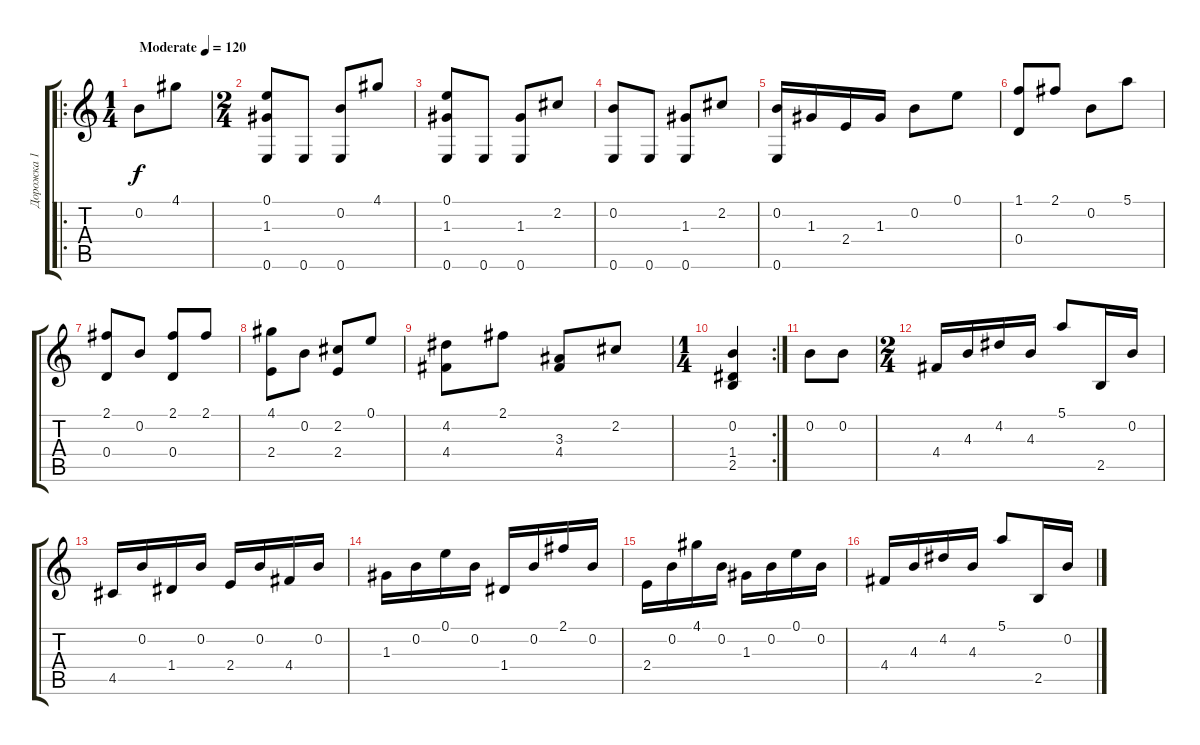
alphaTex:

\track ("Дорожка 1" "Дорожка 1") {instrument acousticguitarnylon}
\staff {score tabs}
\tuning (E4 B3 G3 D3 A2 E2) {hide}
\ro
\ts (1 4)
\tempo (120 "Moderate")
\clef g2
\ks c
0.2.8{dy f instrument acousticguitarnylon} 4.1.8 |
\ts (2 4)
(0.1 1.3 0.6).8 0.6.8 (0.2 0.6).8 4.1.8 |
(0.1 1.3 0.6).8 0.6.8 (1.3 0.6).8 2.2.8 |
(0.2 0.6).8 0.6.8 (1.3 0.6).8 2.2.8 |
(0.2 0.6).16 1.3.16 2.4.16 1.3.16 0.2.8 0.1.8 |
(1.1 0.4).8 2.1.8 0.2.8 5.1.8 |
(2.1 0.4).8 0.2.8 (2.1 0.4).8 2.1.8 |
(4.1 2.4).8 0.2.8 (2.2 2.4).8 0.1.8 |
(4.2 4.4).8 2.1.8 (3.3 4.4).8 2.2.8 |
\rc 2
\ts (1 4)
(0.2 1.4 2.5).4 |
0.2.8 0.2.8 |
\ts (2 4)
4.4.16 4.3.16 4.2.16 4.3.16 5.1.8 2.5.16 0.2.16 |
4.5.16 0.2.16 1.4.16 0.2.16 2.4.16 0.2.16 4.4.16 0.2.16 |
1.3.16 0.2.16 0.1.16 0.2.16 1.4.16 0.2.16 2.1.16 0.2.16 |
2.4.16 0.2.16 4.1.16 0.2.16 1.3.16 0.2.16 0.1.16 0.2.16 |
4.4.16 4.3.16 4.2.16 4.3.16 5.1.8 2.5.16 0.2.16
